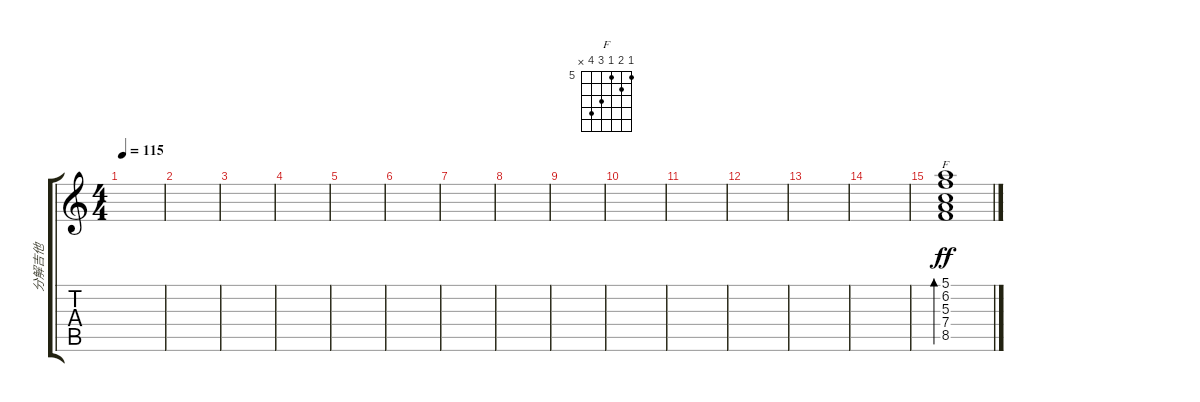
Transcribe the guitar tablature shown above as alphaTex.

\track ("分解吉他" "分解吉他") {instrument distortionguitar}
\staff {score tabs}
\tuning (E4 B3 G3 D3 A2 E2) {hide}
\chord ("F" 5 6 5 7 8 x) {firstfret 5}
\ts (4 4)
\tempo 115
\clef g2
\ks c
|
|
|
|
|
|
|
|
|
|
|
|
|
|
(5.1 6.2 5.3 7.4 8.5).1{bd 120 ch "F" dy ff}
